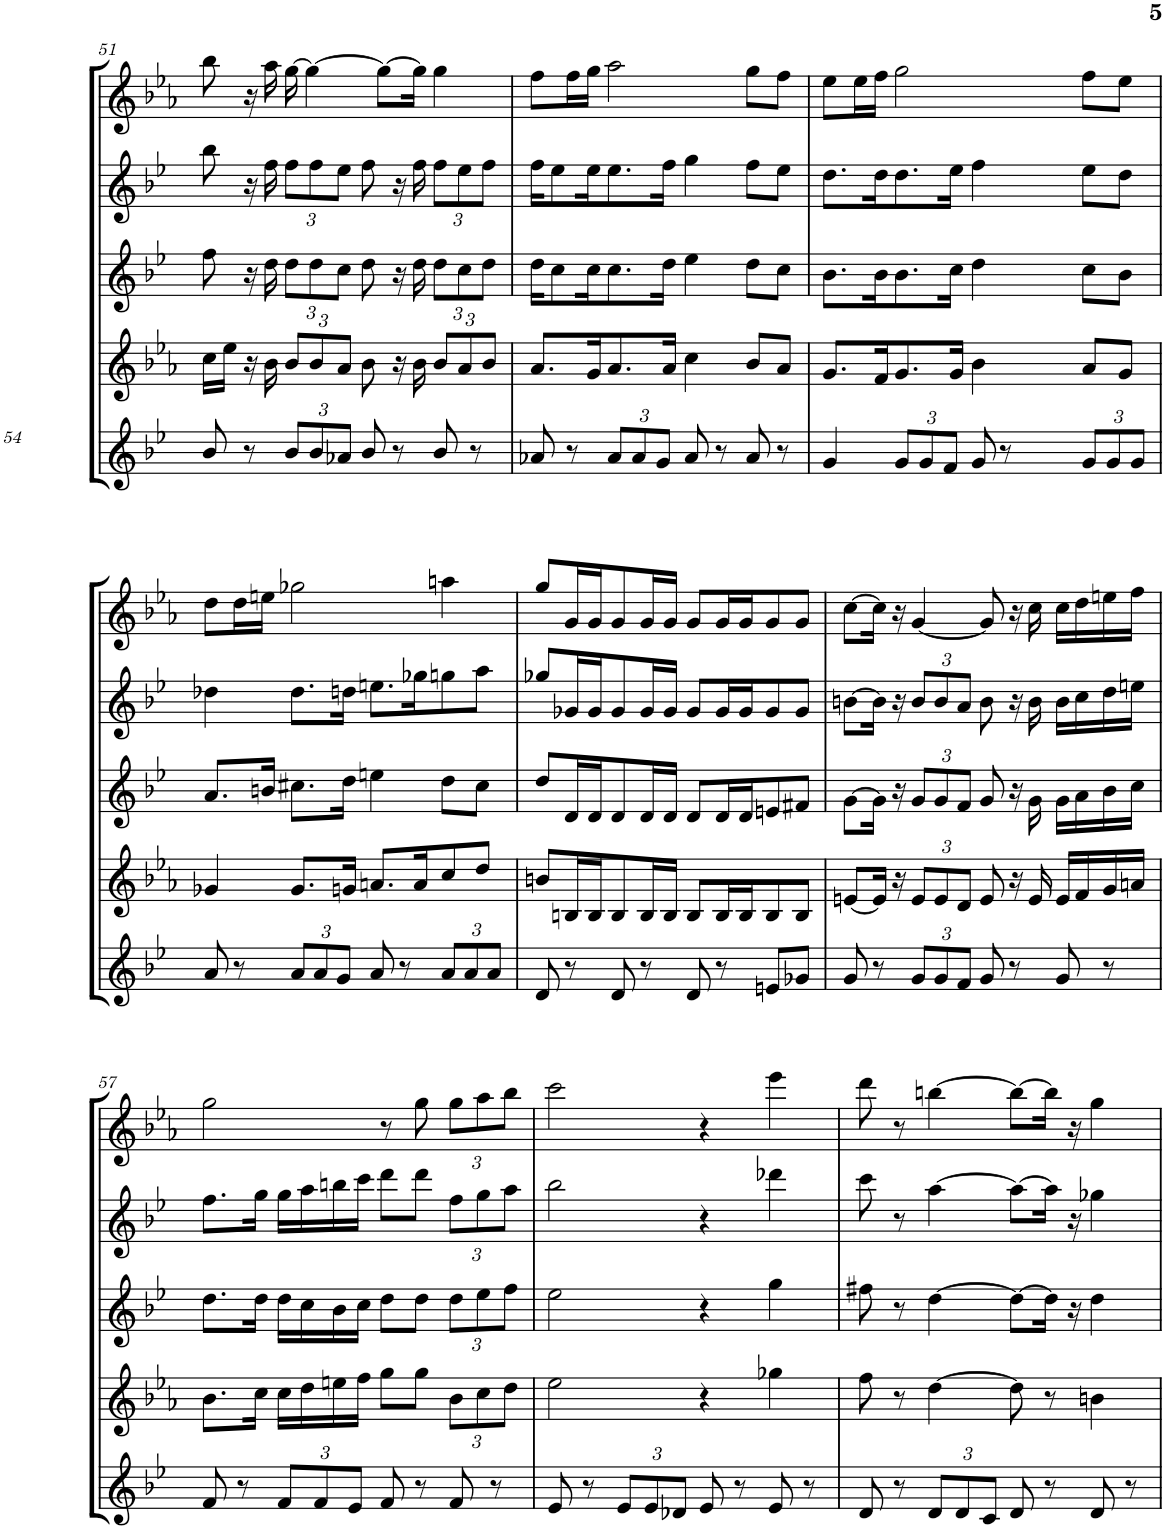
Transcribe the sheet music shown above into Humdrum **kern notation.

**kern	**kern	**kern	**kern	**kern
*part5	*part4	*part3	*part2	*part1
*staff5	*staff4	*staff3	*staff2	*staff1
*I"Baritone Saxophone	*I"Tenor Saxophone	*I"Alto Saxophone	*I"Alto Saxophone	*I"Soprano Saxophone
*I'Bar Sax	*I'T Sax	*I'A Sax	*I'A Sax	*I'S Sax
!!LO:PB:g=z
*clefG2	*clefG2	*clefG2	*clefG2	*clefG2
*Trd12c21	*Trd8c14	*Trd5c9	*Trd5c9	*Trd1c2
*k[b-e-]	*k[b-e-a-]	*k[b-e-]	*k[b-e-]	*k[b-e-a-]
*M4/4	*M4/4	*M4/4	*M4/4	*M4/4
=51	=51	=51	=51	=51
8b-/	16cc\LL	8ff\	8bb-\	8bb-\
.	16ee-\JJ	.	.	.
8r	16r	16r	16r	16r
.	16b-\	16dd\	16ff\	16aa-\
*Xbrackettup	*Xbrackettup	*Xbrackettup	*Xbrackettup	*
12b-/L	12b-/L	12dd\L	12ff\L	[16gg\
.	.	.	.	4gg\_
12b-/	12b-/	12dd\	12ff\	.
12a-X/J	12a-/J	12cc\J	12ee-\J	.
8b-/	8b-\	8dd\	8ff\	.
.	.	.	.	8gg\L_
8r	16r	16r	16r	.
.	16b-\	16dd\	16ff\	16gg\Jk]
8b-/	12b-/L	12dd\L	12ff\L	4gg\
.	12a-/	12cc\	12ee-\	.
8r	.	.	.	.
.	12b-/J	12dd\J	12ff\J	.
=52	=52	=52	=52	=52
8a-X/	8.a-/L	16dd\KL	16ff\KL	8ff\L
.	.	8cc\	8ee-\	.
8r	.	.	.	16ff\L
.	16g/K	16cc\K	16ee-\K	16gg\JJ
12a-/L	8.a-/	8.cc\	8.ee-\	2aa-\
12a-/	.	.	.	.
12g/J	.	.	.	.
.	16a-/Jk	16dd\Jk	16ff\Jk	.
8a-/	4cc\	4ee-\	4gg\	.
8r	.	.	.	.
8a-/	8b-/L	8dd\L	8ff\L	8gg\L
8r	8a-/J	8cc\J	8ee-\J	8ff\J
=53	=53	=53	=53	=53
4g/	8.g/L	8.b-\L	8.dd\L	8ee-\L
.	.	.	.	16ee-\L
.	16f/K	16b-\K	16dd\K	16ff\JJ
12g/L	8.g/	8.b-\	8.dd\	2gg\
12g/	.	.	.	.
12f/J	.	.	.	.
.	16g/Jk	16cc\Jk	16ee-\Jk	.
8g/	4b-\	4dd\	4ff\	.
8r	.	.	.	.
12g/L	8a-/L	8cc\L	8ee-\L	8ff\L
12g/	.	.	.	.
.	8g/J	8b-\J	8dd\J	8ee-\J
12g/J	.	.	.	.
!!LO:LB:g=z
=54	=54	=54	=54	=54
8a/	4g-X/	8.a/L	4dd-X\	8dd\L
8r	.	.	.	16dd\L
.	.	16bn/Jk	.	16een\JJ
12a/L	8.g-/L	8.cc#X\L	8.dd-\L	2gg-X\
12a/	.	.	.	.
12g/J	.	.	.	.
.	16gn/Jk	16dd\Jk	16ddn\Jk	.
8a/	8.an/L	4een\	8.een\L	.
8r	.	.	.	.
.	16a/K	.	16gg-X\K	.
12a/L	8cc/	8dd\L	8ggn\	4aan\
12a/	.	.	.	.
.	8dd/J	8cc#\J	8aa\J	.
12a/J	.	.	.	.
=55	=55	=55	=55	=55
8d/	8bn/L	8dd/L	8gg-X/L	8gg/L
8r	16Bn/L	16d/L	16g-X/L	16g/L
.	16B/J	16d/J	16g-/J	16g/J
8d/	8B/	8d/	8g-/	8g/
8r	16B/L	16d/L	16g-/L	16g/L
.	16B/JJ	16d/JJ	16g-/JJ	16g/JJ
8d/	8B/L	8d/L	8g-/L	8g/L
8r	16B/L	16d/L	16g-/L	16g/L
.	16B/J	16d/J	16g-/J	16g/J
8en/L	8B/	8en/	8g-/	8g/
8g-X/J	8B/J	8f#X/J	8g-/J	8g/J
=56	=56	=56	=56	=56
8g/	[8en/L	[8g\L	[8bn\L	[8cc\L
8r	16e/Jk]	16g\Jk]	16b\Jk]	16cc\Jk]
.	16r	16r	16r	16r
12g/L	12e/L	12g/L	12b/L	[4g/
12g/	12e/	12g/	12b/	.
12f/J	12d/J	12f/J	12a/J	.
8g/	8e/	8g/	8b\	8g/]
8r	16r	16r	16r	16r
.	16e/	16g\	16b\	16cc\
8g/	16e/LL	16g\LL	16b\LL	16cc\LL
.	16f/	16a\	16cc\	16dd\
8r	16g/	16b-\	16dd\	16een\
.	16an/JJ	16cc\JJ	16een\JJ	16ff\JJ
!!LO:LB:g=z
=57	=57	=57	=57	=57
8f/	8.b-\L	8.dd\L	8.ff\L	2gg\
8r	.	.	.	.
.	16cc\Jk	16dd\Jk	16gg\Jk	.
12f/L	16cc\LL	16dd\LL	16gg\LL	.
.	16dd\	16cc\	16aa\	.
12f/	.	.	.	.
.	16een\	16b-\	16bbn\	.
12e-/J	.	.	.	.
.	16ff\JJ	16cc\JJ	16ccc\JJ	.
8f/	8gg\L	8dd\L	8ddd\L	8r
8r	8gg\J	8dd\J	8ddd\J	8gg\
*	*	*	*	*Xbrackettup
8f/	12b-\L	12dd\L	12ff\L	12gg\L
.	12cc\	12ee-\	12gg\	12aa-\
8r	.	.	.	.
.	12dd\J	12ff\J	12aa\J	12bb-\J
=58	=58	=58	=58	=58
8e-/	2ee-\	2ee-\	2bb-\	2ccc\
8r	.	.	.	.
12e-/L	.	.	.	.
12e-/	.	.	.	.
12d-X/J	.	.	.	.
8e-/	4r	4r	4r	4r
8r	.	.	.	.
8e-/	4gg-X\	4gg\	4ddd-X\	4eee-\
8r	.	.	.	.
=59	=59	=59	=59	=59
8d/	8ff\	8ff#X\	8ccc\	8ddd\
8r	8r	8r	8r	8r
12d/L	[4dd\	[4dd\	[4aa\	[4bbn\
12d/	.	.	.	.
12c/J	.	.	.	.
8d/	8dd\]	8dd\L_	8aa\L_	8bb\L_
8r	8r	16dd\Jk]	16aa\Jk]	16bb\Jk]
.	.	16r	16r	16r
8d/	4bn\	4dd\	4gg-X\	4gg\
8r	.	.	.	.
=	=	=	=	=
*-	*-	*-	*-	*-
